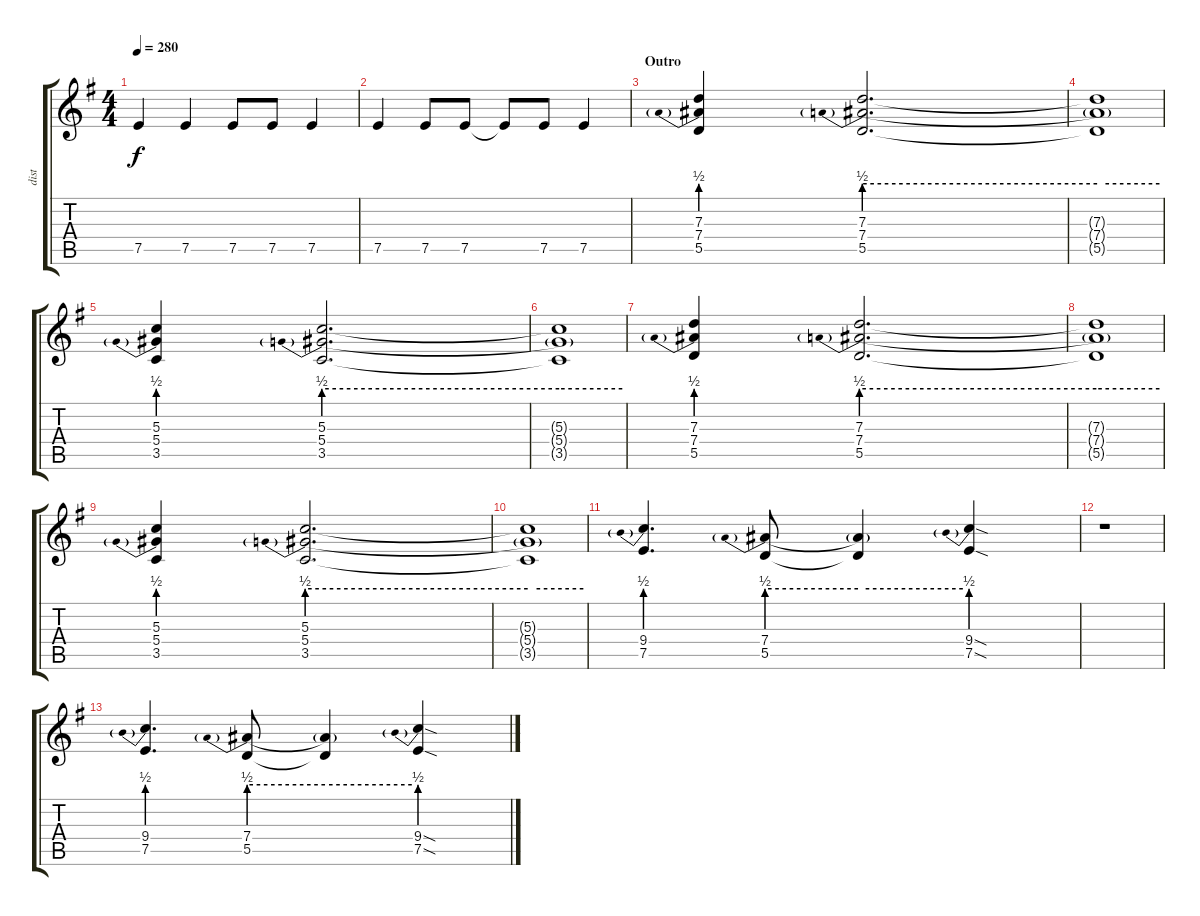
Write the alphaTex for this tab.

\track ("dist" "dist") {instrument distortionguitar}
\staff {score tabs}
\tuning (E4 B3 G3 D3 A2 E2) {hide}
\ts (4 4)
\tempo 280
\clef g2
\ks g
7.5.4{dy f} 7.5.4 7.5.8 7.5.8 7.5.4 |
7.5.4 7.5.8 7.5.8 7.5{t}.8 7.5.8 7.5.4 |
\section ("" "Outro")
(7.3 7.4{be (prebend 0 2 60 2)} 5.5).4 (7.3 7.4{be (prebend 0 2 60 2)} 5.5).2{d} |
(7.3{t} 7.4{be (hold 0 2 60 2) t} 5.5{t}).1 |
(5.3 5.4{be (prebend 0 2 60 2)} 3.5).4 (5.3 5.4{be (prebend 0 2 60 2)} 3.5).2{d} |
(5.3{t} 5.4{be (hold 0 2 60 2) t} 3.5{t}).1 |
(7.3 7.4{be (prebend 0 2 60 2)} 5.5).4 (7.3 7.4{be (prebend 0 2 60 2)} 5.5).2{d} |
(7.3{t} 7.4{be (hold 0 2 60 2) t} 5.5{t}).1 |
(5.3 5.4{be (prebend 0 2 60 2)} 3.5).4 (5.3 5.4{be (prebend 0 2 60 2)} 3.5).2{d} |
(5.3{t} 5.4{be (hold 0 2 60 2) t} 3.5{t}).1 |
(9.4{be (prebend 0 2 60 2)} 7.5).4{d} (7.4{be (prebend 0 2 60 2)} 5.5).8 (7.4{be (hold 0 2 60 2) t} 5.5{t}).4 (9.4{be (prebend 0 2 60 2) sod} 7.5{sod}).4 |
r.1 |
(9.4{be (prebend 0 2 60 2)} 7.5).4{d} (7.4{be (prebend 0 2 60 2)} 5.5).8 (7.4{be (hold 0 2 60 2) t} 5.5{t}).4 (9.4{be (prebend 0 2 60 2) sod} 7.5{sod}).4
